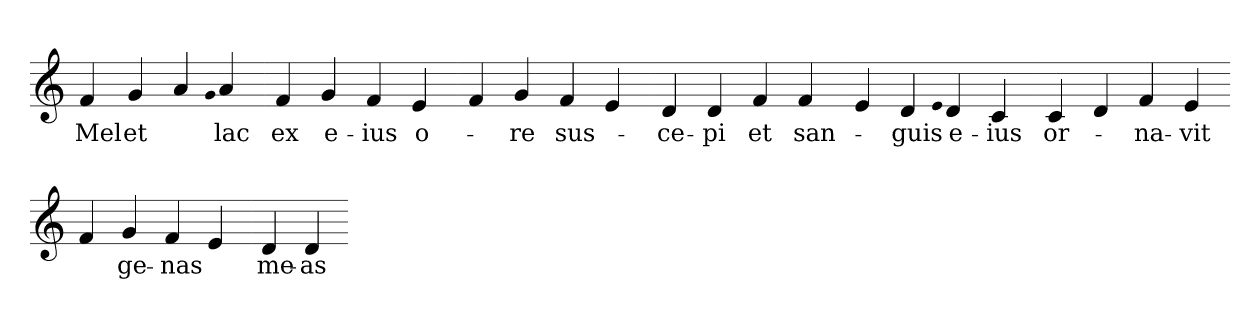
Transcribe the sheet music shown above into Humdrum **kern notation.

**kern	**text
*part1	*part1
*staff1	*staff1
*clefG2	*
=	=
4f	Mel
4g	et
4a	.
qg	.
4a	lac
=-	=-
4f	ex
4g	e-
4f	ius
4e	o-
=-	=-
4f	.
4g	re
4f	sus-
4e	.
=-	=-
4d	ce-
4d	pi
4f	et
4f	san-
=-	=-
4e	.
4d	guis
qe	.
4d	e-
4c	ius
=-	=-
4c	or-
4d	.
4f	na-
4e	vit
=-	=-
4f	.
4g	ge-
4f	nas
4e	.
=-	=-
4d	me-
4d	as
=-	=-
*-	*-
